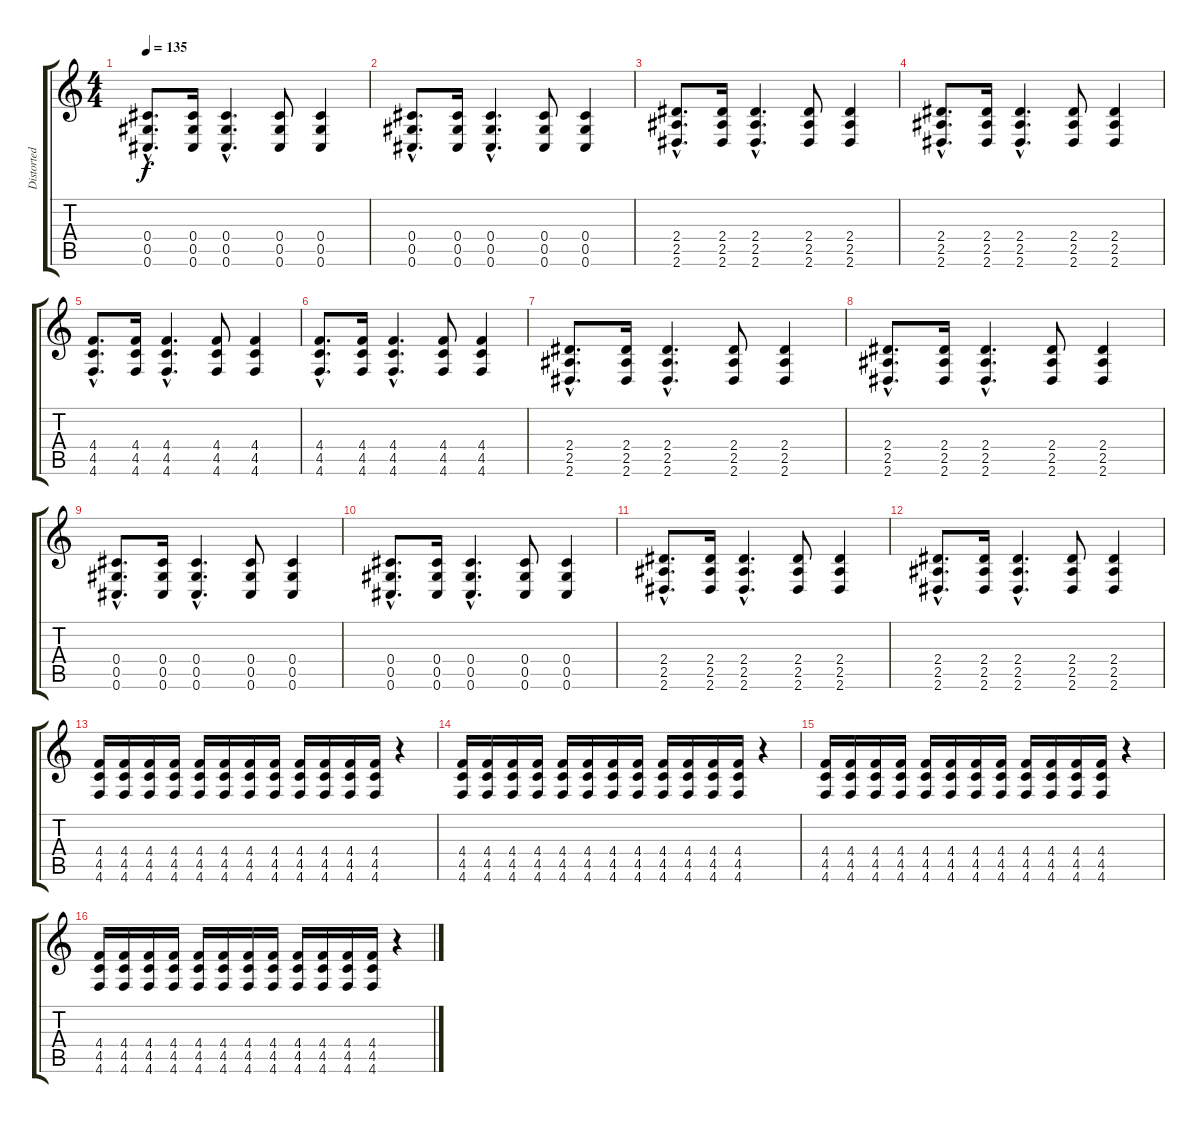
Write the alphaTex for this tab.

\track ("Distorted Guitar" "Distorted ") {instrument distortionguitar}
\staff {score tabs}
\tuning (Eb4 Bb3 Gb3 Db3 Ab2 Db2) {hide}
\ts (4 4)
\tempo 135
\clef g2
\ks c
(0.4{hac} 0.5{hac} 0.6{hac}).8{d dy f} (0.4 0.5 0.6).16 (0.4{hac} 0.5{hac} 0.6{hac}).4{d} (0.4 0.5 0.6).8 (0.4 0.5 0.6).4 |
(0.4{hac} 0.5{hac} 0.6{hac}).8{d} (0.4 0.5 0.6).16 (0.4{hac} 0.5{hac} 0.6{hac}).4{d} (0.4 0.5 0.6).8 (0.4 0.5 0.6).4 |
(2.4{hac} 2.5{hac} 2.6{hac}).8{d} (2.4 2.5 2.6).16 (2.4{hac} 2.5{hac} 2.6{hac}).4{d} (2.4 2.5 2.6).8 (2.4 2.5 2.6).4 |
(2.4{hac} 2.5{hac} 2.6{hac}).8{d} (2.4 2.5 2.6).16 (2.4{hac} 2.5{hac} 2.6{hac}).4{d} (2.4 2.5 2.6).8 (2.4 2.5 2.6).4 |
(4.4{hac} 4.5{hac} 4.6{hac}).8{d} (4.4 4.5 4.6).16 (4.4{hac} 4.5{hac} 4.6{hac}).4{d} (4.4 4.5 4.6).8 (4.4 4.5 4.6).4 |
(4.4{hac} 4.5{hac} 4.6{hac}).8{d} (4.4 4.5 4.6).16 (4.4{hac} 4.5{hac} 4.6{hac}).4{d} (4.4 4.5 4.6).8 (4.4 4.5 4.6).4 |
(2.4{hac} 2.5{hac} 2.6{hac}).8{d} (2.4 2.5 2.6).16 (2.4{hac} 2.5{hac} 2.6{hac}).4{d} (2.4 2.5 2.6).8 (2.4 2.5 2.6).4 |
(2.4{hac} 2.5{hac} 2.6{hac}).8{d} (2.4 2.5 2.6).16 (2.4{hac} 2.5{hac} 2.6{hac}).4{d} (2.4 2.5 2.6).8 (2.4 2.5 2.6).4 |
(0.4{hac} 0.5{hac} 0.6{hac}).8{d} (0.4 0.5 0.6).16 (0.4{hac} 0.5{hac} 0.6{hac}).4{d} (0.4 0.5 0.6).8 (0.4 0.5 0.6).4 |
(0.4{hac} 0.5{hac} 0.6{hac}).8{d} (0.4 0.5 0.6).16 (0.4{hac} 0.5{hac} 0.6{hac}).4{d} (0.4 0.5 0.6).8 (0.4 0.5 0.6).4 |
(2.4{hac} 2.5{hac} 2.6{hac}).8{d} (2.4 2.5 2.6).16 (2.4{hac} 2.5{hac} 2.6{hac}).4{d} (2.4 2.5 2.6).8 (2.4 2.5 2.6).4 |
(2.4{hac} 2.5{hac} 2.6{hac}).8{d} (2.4 2.5 2.6).16 (2.4{hac} 2.5{hac} 2.6{hac}).4{d} (2.4 2.5 2.6).8 (2.4 2.5 2.6).4 |
(4.4 4.5 4.6).16 (4.4 4.5 4.6).16 (4.4 4.5 4.6).16 (4.4 4.5 4.6).16 (4.4 4.5 4.6).16 (4.4 4.5 4.6).16 (4.4 4.5 4.6).16 (4.4 4.5 4.6).16 (4.4 4.5 4.6).16 (4.4 4.5 4.6).16 (4.4 4.5 4.6).16 (4.4 4.5 4.6).16 r.4 |
(4.4 4.5 4.6).16 (4.4 4.5 4.6).16 (4.4 4.5 4.6).16 (4.4 4.5 4.6).16 (4.4 4.5 4.6).16 (4.4 4.5 4.6).16 (4.4 4.5 4.6).16 (4.4 4.5 4.6).16 (4.4 4.5 4.6).16 (4.4 4.5 4.6).16 (4.4 4.5 4.6).16 (4.4 4.5 4.6).16 r.4 |
(4.4 4.5 4.6).16 (4.4 4.5 4.6).16 (4.4 4.5 4.6).16 (4.4 4.5 4.6).16 (4.4 4.5 4.6).16 (4.4 4.5 4.6).16 (4.4 4.5 4.6).16 (4.4 4.5 4.6).16 (4.4 4.5 4.6).16 (4.4 4.5 4.6).16 (4.4 4.5 4.6).16 (4.4 4.5 4.6).16 r.4 |
(4.4 4.5 4.6).16 (4.4 4.5 4.6).16 (4.4 4.5 4.6).16 (4.4 4.5 4.6).16 (4.4 4.5 4.6).16 (4.4 4.5 4.6).16 (4.4 4.5 4.6).16 (4.4 4.5 4.6).16 (4.4 4.5 4.6).16 (4.4 4.5 4.6).16 (4.4 4.5 4.6).16 (4.4 4.5 4.6).16 r.4
